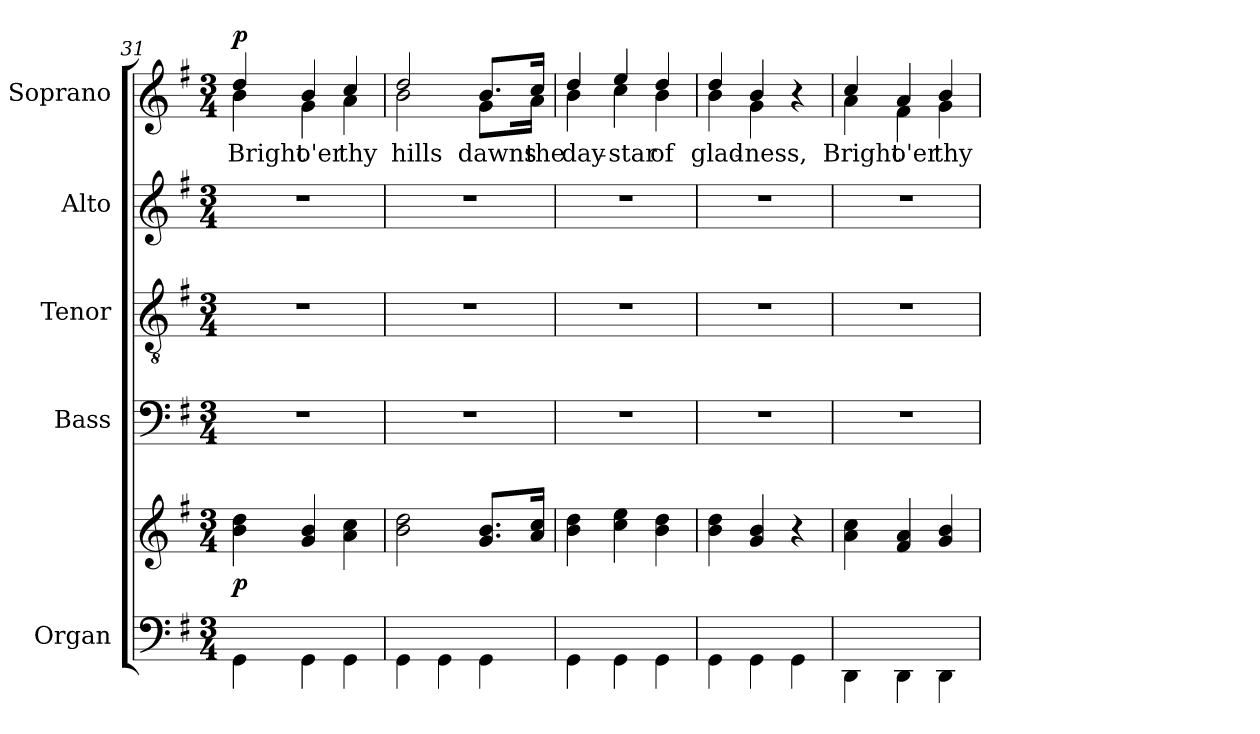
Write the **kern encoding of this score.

**kern	**kern	**dynam	**kern	**kern	**kern	**kern	**text	**dynam
*part5	*part5	*part5	*part4	*part3	*part2	*part1	*part1	*part1
*staff6	*staff5	*staff5/6	*staff4	*staff3	*staff2	*staff1	*staff1	*staff1
*I"Organ	*	*	*I"Bass	*I"Tenor	*I"Alto	*I"Soprano	*	*
*I'Org.	*	*	*I'B.	*I'T.	*I'A.	*I'S.	*	*
!!LO:PB:g=z
*clefF4	*clefG2	*	*clefF4	*clefGv2	*clefG2	*clefG2	*	*
*	*	*	*	*ITrd7c12	*	*	*	*
*k[f#]	*k[f#]	*	*k[f#]	*k[f#]	*k[f#]	*k[f#]	*	*
*G:	*G:	*	*G:	*G:	*G:	*G:	*	*
*M3/4	*M3/4	*	*M3/4	*M3/4	*M3/4	*M3/4	*	*
=31	=31	=31	=31	=31	=31	=31	=31	=31
!	!	!	!LO:N:vis=1	!LO:N:vis=1	!LO:N:vis=1	!	!	!
*	*	*	*	*	*	*^	*	*
!	!	!	!	!	!	!	!	!LO:LY:b:color=#000000	!
4GGi\	4bi\ 4ddi	p	2.r	2.r	2.r	4ddi/	4bi\	Bright	p
!	!	!	!	!	!	!	!	!LO:LY:b:color=#000000	!
4GGi\	4gi/ 4bi	.	.	.	.	4bi/	4gi\	o'er	.
!	!	!	!	!	!	!	!	!LO:LY:b:color=#000000	!
4GGi\	4ai\ 4cci	.	.	.	.	4cci/	4ai\	thy	.
=32	=32	=32	=32	=32	=32	=32	=32	=32	=32
!	!	!	!LO:N:vis=1	!LO:N:vis=1	!LO:N:vis=1	!	!	!	!
!	!	!	!	!	!	!	!	!LO:LY:b:color=#000000	!
4GGi\	2bi\ 2ddi	.	2.r	2.r	2.r	2ddi/	2bi\	hills	.
4GGi\	.	.	.	.	.	.	.	.	.
!	!	!	!	!	!	!	!	!LO:LY:b:color=#000000	!
4GGi\	8.gi/ 8.biL	.	.	.	.	8.bi/L	8gi\L	dawns	.
.	.	.	.	.	.	.	16ryy	.	.
!	!	!	!	!	!	!	!	!LO:LY:b:color=#000000	!
.	16ai/ 16cciJk	.	.	.	.	16cci/Jk	16ai\Jk	the	.
=33	=33	=33	=33	=33	=33	=33	=33	=33	=33
!	!	!	!LO:N:vis=1	!LO:N:vis=1	!LO:N:vis=1	!	!	!	!
!	!	!	!	!	!	!	!	!LO:LY:b:color=#000000	!
4GGi\	4bi\ 4ddi	.	2.r	2.r	2.r	4ddi/	4bi\	day-	.
!	!	!	!	!	!	!	!	!LO:LY:b:color=#000000	!
4GGi\	4cci\ 4eei	.	.	.	.	4eei/	4cci\	-star	.
!	!	!	!	!	!	!	!	!LO:LY:b:color=#000000	!
4GGi\	4bi\ 4ddi	.	.	.	.	4ddi/	4bi\	of	.
=34	=34	=34	=34	=34	=34	=34	=34	=34	=34
!	!	!	!LO:N:vis=1	!LO:N:vis=1	!LO:N:vis=1	!	!	!	!
!	!	!	!	!	!	!	!	!LO:LY:b:color=#000000	!
4GGi\	4bi\ 4ddi	.	2.r	2.r	2.r	4ddi/	4bi\	glad-	.
!	!	!	!	!	!	!	!	!LO:LY:b:color=#000000	!
4GGi\	4gi/ 4bi	.	.	.	.	4bi/	4gi\	-ness,	.
4GGi\	4r	.	.	.	.	4r	4ryy	.	.
=35	=35	=35	=35	=35	=35	=35	=35	=35	=35
!	!	!	!LO:N:vis=1	!LO:N:vis=1	!LO:N:vis=1	!	!	!	!
!	!	!	!	!	!	!	!	!LO:LY:b:color=#000000	!
4DDi\	4ai\ 4cci	.	2.r	2.r	2.r	4cci/	4ai\	Bright	.
!	!	!	!	!	!	!	!	!LO:LY:b:color=#000000	!
4DDi\	4f#i/ 4ai	.	.	.	.	4ai/	4f#i\	o'er	.
!	!	!	!	!	!	!	!	!LO:LY:b:color=#000000	!
4DDi\	4gi/ 4bi	.	.	.	.	4bi/	4gi\	thy	.
*	*	*	*	*	*	*v	*v	*	*
=	=	=	=	=	=	=	=	=
*-	*-	*-	*-	*-	*-	*-	*-	*-
